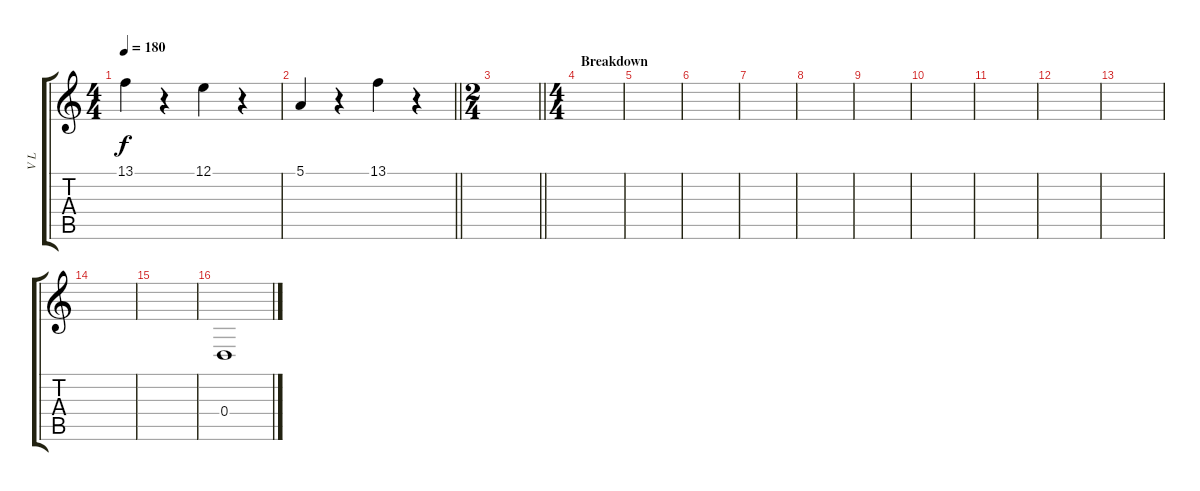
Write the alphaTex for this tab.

\track ("V L" "V L") {instrument stringensemble1}
\staff {score tabs}
\tuning (E4 B3 G3 D3 A2 D2) {hide}
\ts (4 4)
\tempo 180
\clef g2
\ks c
13.1.4{dy f} r.4 12.1.4 r.4 |
\barLineRight lightlight
5.1.4 r.4 13.1.4 r.4 |
\ts (2 4)
\barLineRight lightlight
|
\ts (4 4)
\section ("" "Breakdown")
|
|
|
|
|
|
|
|
|
|
|
|
0.4.1
